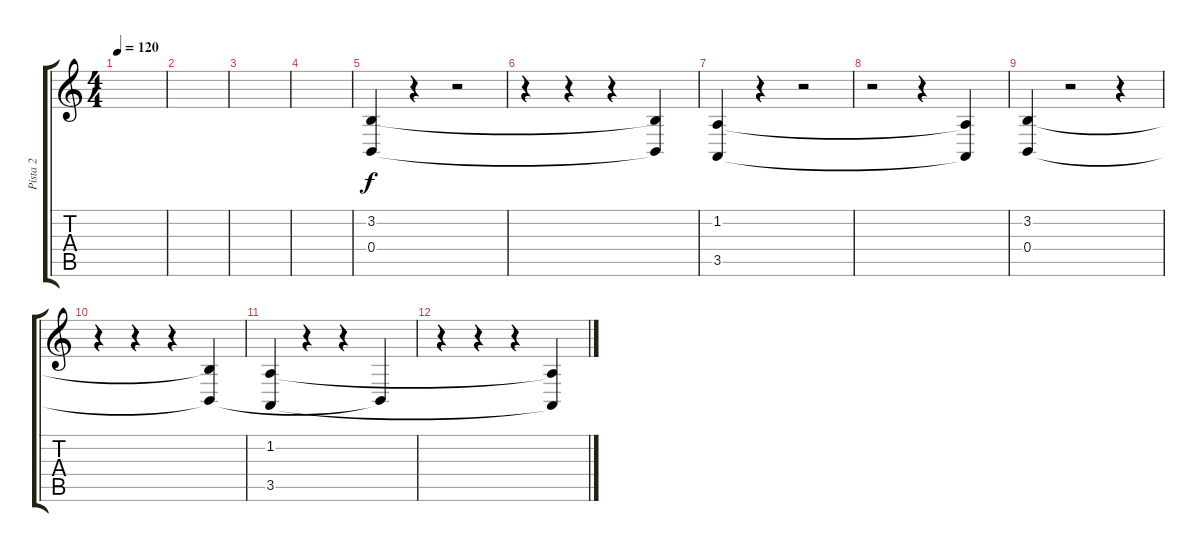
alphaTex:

\track ("Pista 2" "Pista 2") {instrument stringensemble1}
\staff {score tabs}
\tuning (Db4 Ab3 E3 B2 Gb2 Db2) {hide}
\ts (4 4)
\tempo 120
\clef g2
\ks c
|
|
|
|
(3.2 0.4).4 r.4 r.2 |
r.4 r.4 r.4 (3.2{t} 0.4{t}).4 |
(1.2 3.5).4 r.4 r.2 |
r.2 r.4 (1.2{t} 3.5{t}).4 |
(3.2 0.4).4 r.2 r.4 |
r.4 r.4 r.4 (3.2{t} 0.4{t}).4 |
(1.2 3.5).4 r.4 r.4 0.4{t}.4 |
r.4 r.4 r.4 (1.2{t} 3.5{t}).4
